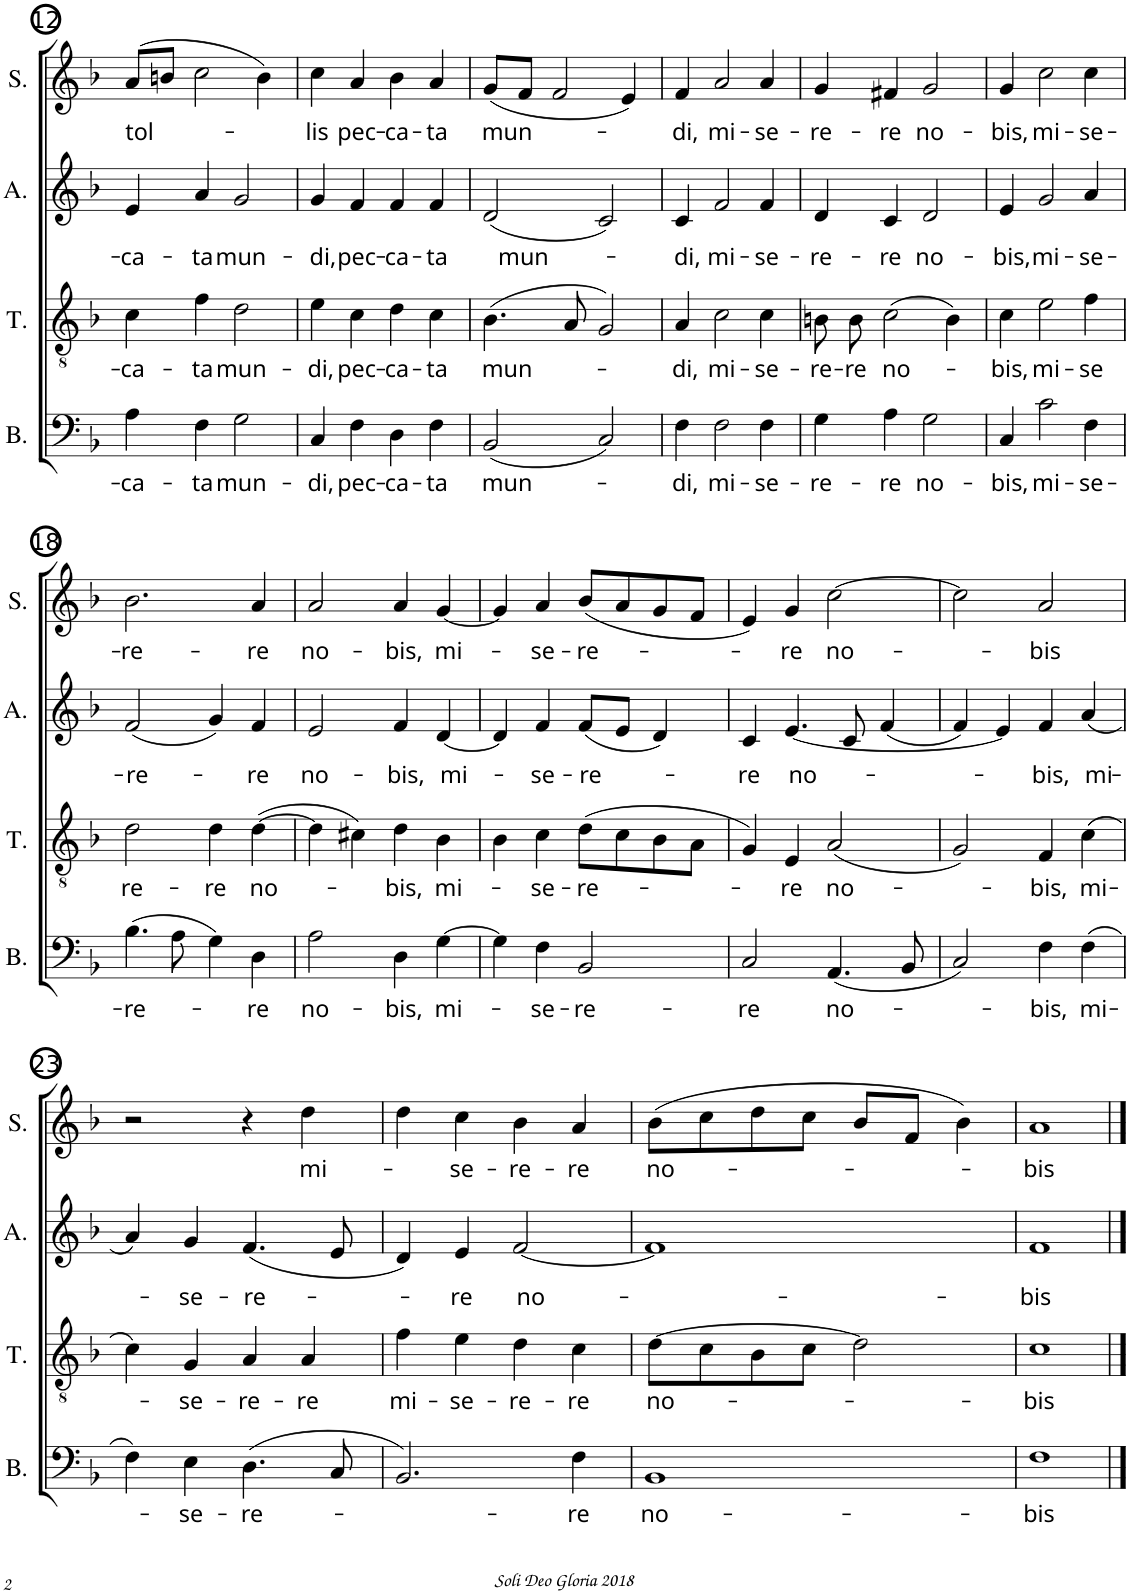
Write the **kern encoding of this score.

**kern	**text	**kern	**text	**kern	**text	**kern	**text
*part4	*part4	*part3	*part3	*part2	*part2	*part1	*part1
*staff4	*staff4	*staff3	*staff3	*staff2	*staff2	*staff1	*staff1
*I"Basse	*	*I"Ténor	*	*I"Alto	*	*I"Soprano	*
*I'B.	*	*I'T.	*	*I'A.	*	*I'S.	*
!!LO:PB:g=z
*clefF4	*	*clefGv2	*	*clefG2	*	*clefG2	*
*k[b-]	*	*k[b-]	*	*k[b-]	*	*k[b-]	*
*M2/2	*	*M2/2	*	*M2/2	*	*M2/2	*
*met(c|)	*	*met(c|)	*	*met(c|)	*	*met(c|)	*
=12	=12	=12	=12	=12	=12	=12	=12
!	!LO:LY:b	!	!LO:LY:b	!	!LO:LY:b	!	!LO:LY:b
4A\	-ca-	4c\	-ca-	4e/	-ca-	(8a/L	tol-
.	.	.	.	.	.	8bn/J	.
!	!LO:LY:b	!	!LO:LY:b	!	!LO:LY:b	!	!
4F\	-ta	4f\	-ta	4a/	-ta	2cc\	.
!	!LO:LY:b	!	!LO:LY:b	!	!LO:LY:b	!	!
2G\	mun-	2d\	mun-	2g/	mun-	.	.
.	.	.	.	.	.	4b\)	.
=13	=13	=13	=13	=13	=13	=13	=13
!	!LO:LY:b	!	!LO:LY:b	!	!LO:LY:b	!	!LO:LY:b
4C/	-di,	4e\	-di,	4g/	-di,	4cc\	-lis
!	!LO:LY:b	!	!LO:LY:b	!	!LO:LY:b	!	!LO:LY:b
4F\	pec-	4c\	pec-	4f/	pec-	4a/	pec-
!	!LO:LY:b	!	!LO:LY:b	!	!LO:LY:b	!	!LO:LY:b
4D\	-ca-	4d\	-ca-	4f/	-ca-	4b-\	-ca-
!	!LO:LY:b	!	!LO:LY:b	!	!LO:LY:b	!	!LO:LY:b
4F\	-ta	4c\	-ta	4f/	-ta	4a/	-ta
=14	=14	=14	=14	=14	=14	=14	=14
!	!LO:LY:b	!	!LO:LY:b	!	!LO:LY:b	!	!LO:LY:b
(2BB-/	mun-	(4.B-\	mun-	(2d/	mun-	(8g/L	mun-
.	.	.	.	.	.	8f/J	.
.	.	.	.	.	.	2f/	.
.	.	8A/	.	.	.	.	.
2C/)	.	2G/)	.	2c/)	.	.	.
.	.	.	.	.	.	4e/)	.
=15	=15	=15	=15	=15	=15	=15	=15
!	!LO:LY:b	!	!LO:LY:b	!	!LO:LY:b	!	!LO:LY:b
4F\	-di,	4A/	-di,	4c/	-di,	4f/	-di,
!	!LO:LY:b	!	!LO:LY:b	!	!LO:LY:b	!	!LO:LY:b
2F\	mi-	2c\	mi-	2f/	mi-	2a/	mi-
!	!LO:LY:b	!	!LO:LY:b	!	!LO:LY:b	!	!LO:LY:b
4F\	-se-	4c\	-se-	4f/	-se-	4a/	-se-
=16	=16	=16	=16	=16	=16	=16	=16
!	!LO:LY:b	!	!LO:LY:b	!	!LO:LY:b	!	!LO:LY:b
4G\	-re-	8Bn\	-re-	4d/	-re-	4g/	-re-
!	!	!	!LO:LY:b	!	!	!	!
.	.	8B\	-re	.	.	.	.
!	!LO:LY:b	!	!LO:LY:b	!	!LO:LY:b	!	!LO:LY:b
4A\	-re	(2c\	no-	4c/	-re	4f#X/	-re
!	!LO:LY:b	!	!	!	!LO:LY:b	!	!LO:LY:b
2G\	no-	.	.	2d/	no-	2g/	no-
.	.	4B\)	.	.	.	.	.
=17	=17	=17	=17	=17	=17	=17	=17
!	!LO:LY:b	!	!LO:LY:b	!	!LO:LY:b	!	!LO:LY:b
4C/	-bis,	4c\	-bis,	4e/	-bis,	4g/	-bis,
!	!LO:LY:b	!	!LO:LY:b	!	!LO:LY:b	!	!LO:LY:b
2c\	mi-	2e\	mi-	2g/	mi-	2cc\	mi-
!	!LO:LY:b	!	!LO:LY:b	!	!LO:LY:b	!	!LO:LY:b
4F\	-se-	4f\	-se	4a/	-se-	4cc\	-se-
!!LO:LB:g=z
=18	=18	=18	=18	=18	=18	=18	=18
!	!LO:LY:b	!	!LO:LY:b	!	!LO:LY:b	!	!LO:LY:b
(4.B-\	-re-	2d\	re-	(2f/	-re-	2.b-\	-re-
8A\	.	.	.	.	.	.	.
!	!	!	!LO:LY:b	!	!	!	!
4G\)	.	4d\	-re	4g/)	.	.	.
!	!LO:LY:b	!	!LO:LY:b	!	!LO:LY:b	!	!LO:LY:b
4D\	-re	([4d\	no-	4f/	-re	4a/	-re
=19	=19	=19	=19	=19	=19	=19	=19
!	!LO:LY:b	!	!	!	!LO:LY:b	!	!LO:LY:b
2A\	no-	4d\]	.	2e/	no-	2a/	no-
.	.	4c#X\)	.	.	.	.	.
!	!LO:LY:b	!	!LO:LY:b	!	!LO:LY:b	!	!LO:LY:b
4D\	-bis,	4d\	-bis,	4f/	-bis,	4a/	-bis,
!	!LO:LY:b	!	!LO:LY:b	!	!LO:LY:b	!	!LO:LY:b
[4G\	mi-	4B-\	mi-	[4d/	mi-	[4g/	mi-
=20	=20	=20	=20	=20	=20	=20	=20
4G\]	.	4B-\	.	4d/]	.	4g/]	.
!	!LO:LY:b	!	!LO:LY:b	!	!LO:LY:b	!	!LO:LY:b
4F\	-se-	4c\	-se-	4f/	-se-	4a/	-se-
!	!LO:LY:b	!	!LO:LY:b	!	!LO:LY:b	!	!LO:LY:b
2BB-/	-re-	(8d\L	-re-	(8f/L	-re-	(8b-/L	-re-
.	.	8c\	.	8e/J	.	8a/	.
.	.	8B-\	.	4d/)	.	8g/	.
.	.	8A\J	.	.	.	8f/J	.
=21	=21	=21	=21	=21	=21	=21	=21
!	!LO:LY:b	!	!	!	!LO:LY:b	!	!
2C/	-re	4G/)	.	4c/	-re	4e/)	.
!	!	!	!LO:LY:b	!	!LO:LY:b	!	!LO:LY:b
.	.	4E/	-re	[4.e/	no-	4g/	-re
!	!LO:LY:b	!	!LO:LY:b	!	!	!	!LO:LY:b
(4.AA/	no-	(2A/	no-	.	.	[2cc\	no-
.	.	.	.	8c/	.	.	.
.	.	.	.	(4f/	.	.	.
8BB-/	.	.	.	.	.	.	.
=22	=22	=22	=22	=22	=22	=22	=22
2C/)	.	2G/)	.	4f/)	.	2cc\]	.
.	.	.	.	4e/]	.	.	.
!	!LO:LY:b	!	!LO:LY:b	!	!LO:LY:b	!	!LO:LY:b
4F\	-bis,	4F/	-bis,	4f/	-bis,	2a/	-bis
!	!LO:LY:b	!	!LO:LY:b	!	!LO:LY:b	!	!
(4F\	mi-	(4c\	mi-	(4a/	mi-	.	.
!!LO:LB:g=z
=23	=23	=23	=23	=23	=23	=23	=23
4F\)	.	4c\)	.	4a/)	.	2r	.
!	!LO:LY:b	!	!LO:LY:b	!	!LO:LY:b	!	!
4E\	-se-	4G/	-se-	4g/	-se-	.	.
!	!LO:LY:b	!	!LO:LY:b	!	!LO:LY:b	!	!
(4.D\	-re-	4A/	-re-	(4.f/	-re-	4r	.
!	!	!	!LO:LY:b	!	!	!	!LO:LY:b
.	.	4A/	-re	.	.	4dd\	mi-
8C/	.	.	.	8e/	.	.	.
=24	=24	=24	=24	=24	=24	=24	=24
!	!	!	!LO:LY:b	!	!	!	!
2.BB-/)	.	4f\	mi-	4d/)	.	4dd\	.
!	!	!	!LO:LY:b	!	!LO:LY:b	!	!LO:LY:b
.	.	4e\	-se-	4e/	-re	4cc\	-se-
!	!	!	!LO:LY:b	!	!LO:LY:b	!	!LO:LY:b
.	.	4d\	-re-	[2f/	no-	4b-\	-re-
!	!LO:LY:b	!	!LO:LY:b	!	!	!	!LO:LY:b
4F\	-re	4c\	-re	.	.	4a/	-re
=25	=25	=25	=25	=25	=25	=25	=25
!	!LO:LY:b	!	!LO:LY:b	!	!	!	!LO:LY:b
1BB-	no-	[8d\L	no-	1f]	.	(8b-\L	no-
.	.	8c\	.	.	.	8cc\	.
.	.	8B-\	.	.	.	8dd\	.
.	.	8c\J	.	.	.	8cc\J	.
.	.	2d\]	.	.	.	8b-/L	.
.	.	.	.	.	.	8f/J	.
.	.	.	.	.	.	4b-\)	.
=26	=26	=26	=26	=26	=26	=26	=26
!	!LO:LY:b	!	!LO:LY:b	!	!LO:LY:b	!	!LO:LY:b
1F	-bis	1c	-bis	1f	-bis	1a	-bis
==	==	==	==	==	==	==	==
*-	*-	*-	*-	*-	*-	*-	*-
